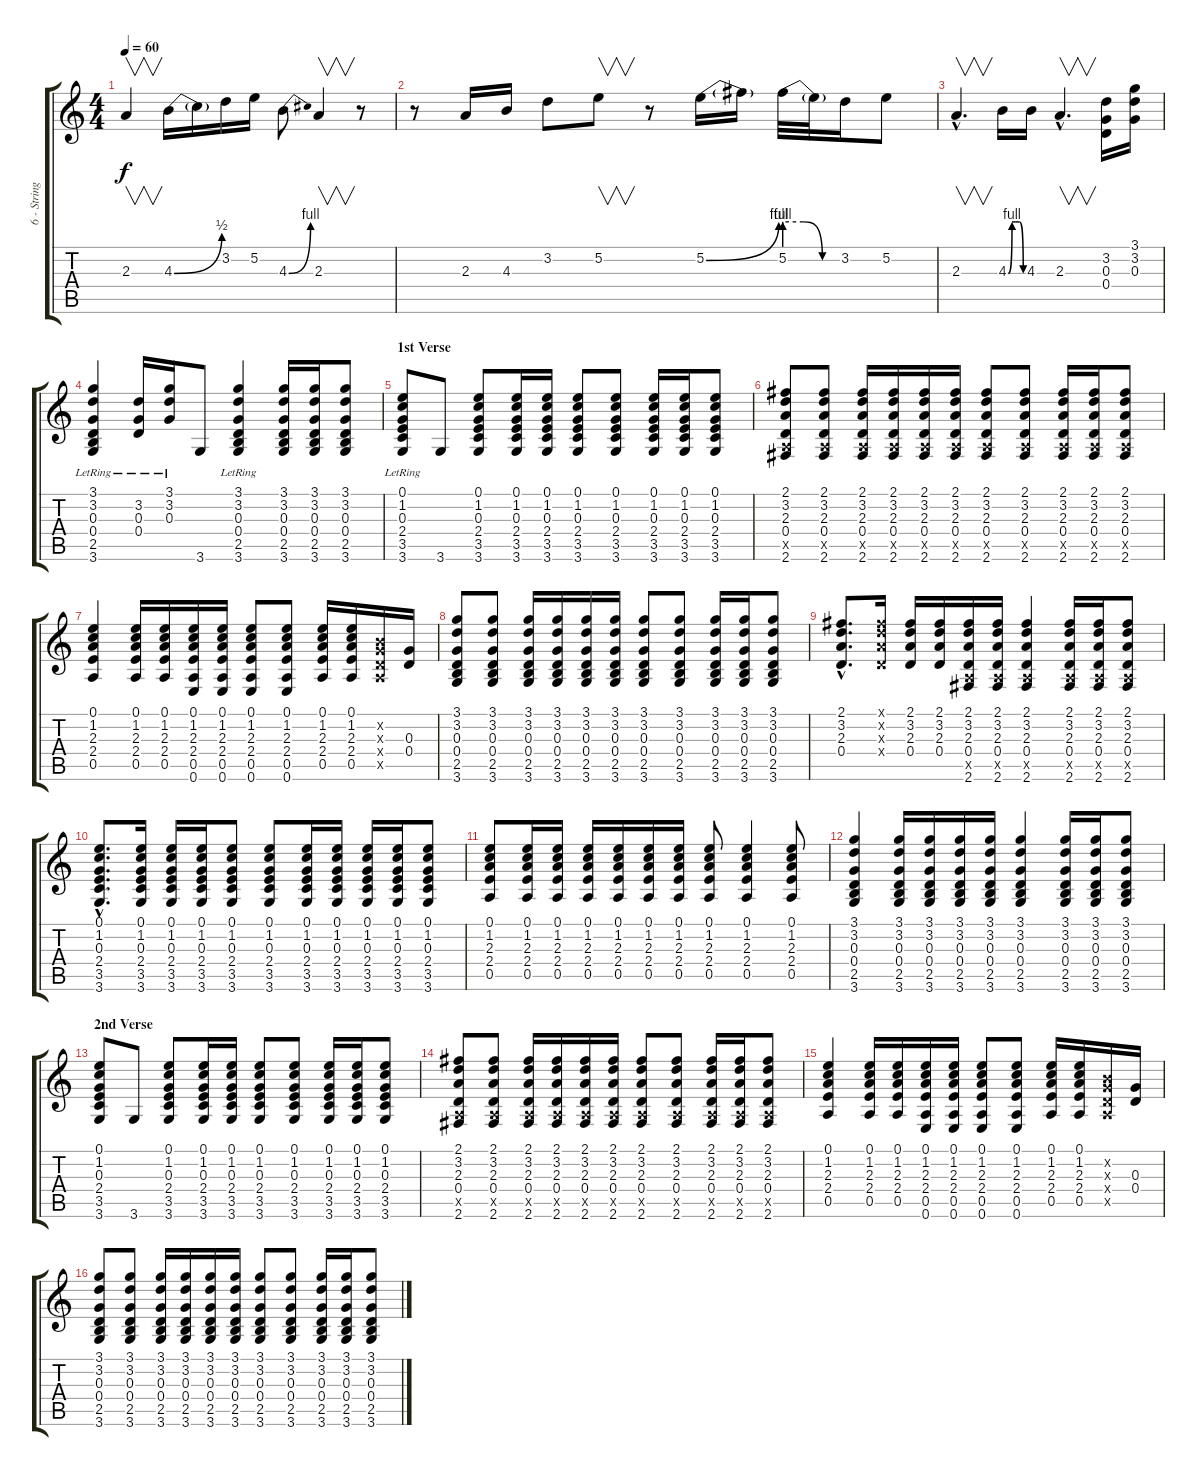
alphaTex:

\track ("6 - String Acoustic" "6 - String") {instrument acousticguitarsteel}
\staff {score tabs}
\tuning (E4 B3 G3 D3 A2 E2) {hide}
\ts (4 4)
\tempo 60
\clef g2
\ks c
2.3.4{v dy f} 4.3{be (bend 0 0 60 2)}.16 4.3{t}.16 3.2.16 5.2.16 4.3{be (bend 0 0 60 4)}.8 2.3.4{v} r.8 |
r.8 2.3.16 4.3.16 3.2.8 5.2.8{v} r.8 5.2{be (bend 0 0 60 4)}.16 5.2{t}.16 5.2{be (custom 0 4 20 4 40 0 60 0)}.32 5.2{t}.32 3.2.16 5.2.8 |
2.3{hac}.4{v d} 4.3{be (custom 0 0 15 4 30 4 45 4 60 0)}.16 4.3.16 2.3{hac}.4{v d} (3.2 0.3 0.4).16{volume 10} (3.1 3.2 0.3).16 |
(3.1{lr} 3.2{lr} 0.3{lr} 0.4{lr} 2.5{lr} 3.6{lr}).4 (3.2{lr} 0.3{lr} 0.4{lr}).16 (3.1{lr} 3.2{lr} 0.3{lr}).16 3.6.8 (3.1{lr} 3.2{lr} 0.3{lr} 0.4{lr} 2.5{lr} 3.6{lr}).4 (3.1 3.2 0.3 0.4 2.5 3.6).16 (3.1 3.2 0.3 0.4 2.5 3.6).16 (3.1 3.2 0.3 0.4 2.5 3.6).8 |
\section ("" "1st Verse")
(0.1{lr} 1.2{lr} 0.3{lr} 2.4{lr} 3.5{lr} 3.6).8 3.6.8 (0.1 1.2 0.3 2.4 3.5 3.6).8 (0.1 1.2 0.3 2.4 3.5 3.6).16 (0.1 1.2 0.3 2.4 3.5 3.6).16 (0.1 1.2 0.3 2.4 3.5 3.6).8 (0.1 1.2 0.3 2.4 3.5 3.6).8 (0.1 1.2 0.3 2.4 3.5 3.6).16 (0.1 1.2 0.3 2.4 3.5 3.6).16 (0.1 1.2 0.3 2.4 3.5 3.6).8 |
(2.1 3.2 2.3 0.4 0.5{x} 2.6).8 (2.1 3.2 2.3 0.4 0.5{x} 2.6).8 (2.1 3.2 2.3 0.4 0.5{x} 2.6).16 (2.1 3.2 2.3 0.4 0.5{x} 2.6).16 (2.1 3.2 2.3 0.4 0.5{x} 2.6).16 (2.1 3.2 2.3 0.4 0.5{x} 2.6).16 (2.1 3.2 2.3 0.4 0.5{x} 2.6).8 (2.1 3.2 2.3 0.4 0.5{x} 2.6).8 (2.1 3.2 2.3 0.4 0.5{x} 2.6).16 (2.1 3.2 2.3 0.4 0.5{x} 2.6).16 (2.1 3.2 2.3 0.4 0.5{x} 2.6).8 |
(0.1 1.2 2.3 2.4 0.5).4 (0.1 1.2 2.3 2.4 0.5).16 (0.1 1.2 2.3 2.4 0.5).16 (0.1 1.2 2.3 2.4 0.5 0.6).16 (0.1 1.2 2.3 2.4 0.5 0.6).16 (0.1 1.2 2.3 2.4 0.5 0.6).8 (0.1 1.2 2.3 2.4 0.5 0.6).8 (0.1 1.2 2.3 2.4 0.5).16 (0.1 1.2 2.3 2.4 0.5).16 (0.2{x} 0.3{x} 0.4{x} 0.5{x}).16 (0.3 0.4).16 |
(3.1 3.2 0.3 0.4 2.5 3.6).8 (3.1 3.2 0.3 0.4 2.5 3.6).8 (3.1 3.2 0.3 0.4 2.5 3.6).16 (3.1 3.2 0.3 0.4 2.5 3.6).16 (3.1 3.2 0.3 0.4 2.5 3.6).16 (3.1 3.2 0.3 0.4 2.5 3.6).16 (3.1 3.2 0.3 0.4 2.5 3.6).8 (3.1 3.2 0.3 0.4 2.5 3.6).8 (3.1 3.2 0.3 0.4 2.5 3.6).16 (3.1 3.2 0.3 0.4 2.5 3.6).16 (3.1 3.2 0.3 0.4 2.5 3.6).8 |
(2.1{hac} 3.2{hac} 2.3{hac} 0.4{hac}).8{d} (2.1{x} 3.2{x} 2.3{x} 0.4{x}).16 (2.1 3.2 2.3 0.4).16 (2.1 3.2 2.3 0.4).16 (2.1 3.2 2.3 0.4 0.5{x} 2.6).16 (2.1 3.2 2.3 0.4 0.5{x} 2.6).16 (2.1 3.2 2.3 0.4 0.5{x} 2.6).4 (2.1 3.2 2.3 0.4 0.5{x} 2.6).16 (2.1 3.2 2.3 0.4 0.5{x} 2.6).16 (2.1 3.2 2.3 0.4 0.5{x} 2.6).8 |
(0.1{hac} 1.2{hac} 0.3{hac} 2.4{hac} 3.5{hac} 3.6{hac}).8{d} (0.1 1.2 0.3 2.4 3.5 3.6).16 (0.1 1.2 0.3 2.4 3.5 3.6).16 (0.1 1.2 0.3 2.4 3.5 3.6).16 (0.1 1.2 0.3 2.4 3.5 3.6).8 (0.1 1.2 0.3 2.4 3.5 3.6).8 (0.1 1.2 0.3 2.4 3.5 3.6).16 (0.1 1.2 0.3 2.4 3.5 3.6).16 (0.1 1.2 0.3 2.4 3.5 3.6).16 (0.1 1.2 0.3 2.4 3.5 3.6).16 (0.1 1.2 0.3 2.4 3.5 3.6).8 |
(0.1 1.2 2.3 2.4 0.5).8 (0.1 1.2 2.3 2.4 0.5).16 (0.1 1.2 2.3 2.4 0.5).16 (0.1 1.2 2.3 2.4 0.5).16 (0.1 1.2 2.3 2.4 0.5).16 (0.1 1.2 2.3 2.4 0.5).16 (0.1 1.2 2.3 2.4 0.5).16 (0.1 1.2 2.3 2.4 0.5).8 (0.1 1.2 2.3 2.4 0.5).4 (0.1 1.2 2.3 2.4 0.5).8 |
(3.1 3.2 0.3 0.4 2.5 3.6).4 (3.1 3.2 0.3 0.4 2.5 3.6).16 (3.1 3.2 0.3 0.4 2.5 3.6).16 (3.1 3.2 0.3 0.4 2.5 3.6).16 (3.1 3.2 0.3 0.4 2.5 3.6).16 (3.1 3.2 0.3 0.4 2.5 3.6).4 (3.1 3.2 0.3 0.4 2.5 3.6).16 (3.1 3.2 0.3 0.4 2.5 3.6).16 (3.1 3.2 0.3 0.4 2.5 3.6).8 |
\section ("" "2nd Verse")
(0.1 1.2 0.3 2.4 3.5 3.6).8 3.6.8 (0.1 1.2 0.3 2.4 3.5 3.6).8 (0.1 1.2 0.3 2.4 3.5 3.6).16 (0.1 1.2 0.3 2.4 3.5 3.6).16 (0.1 1.2 0.3 2.4 3.5 3.6).8 (0.1 1.2 0.3 2.4 3.5 3.6).8 (0.1 1.2 0.3 2.4 3.5 3.6).16 (0.1 1.2 0.3 2.4 3.5 3.6).16 (0.1 1.2 0.3 2.4 3.5 3.6).8 |
(2.1 3.2 2.3 0.4 0.5{x} 2.6).8 (2.1 3.2 2.3 0.4 0.5{x} 2.6).8 (2.1 3.2 2.3 0.4 0.5{x} 2.6).16 (2.1 3.2 2.3 0.4 0.5{x} 2.6).16 (2.1 3.2 2.3 0.4 0.5{x} 2.6).16 (2.1 3.2 2.3 0.4 0.5{x} 2.6).16 (2.1 3.2 2.3 0.4 0.5{x} 2.6).8 (2.1 3.2 2.3 0.4 0.5{x} 2.6).8 (2.1 3.2 2.3 0.4 0.5{x} 2.6).16 (2.1 3.2 2.3 0.4 0.5{x} 2.6).16 (2.1 3.2 2.3 0.4 0.5{x} 2.6).8 |
(0.1 1.2 2.3 2.4 0.5).4 (0.1 1.2 2.3 2.4 0.5).16 (0.1 1.2 2.3 2.4 0.5).16 (0.1 1.2 2.3 2.4 0.5 0.6).16 (0.1 1.2 2.3 2.4 0.5 0.6).16 (0.1 1.2 2.3 2.4 0.5 0.6).8 (0.1 1.2 2.3 2.4 0.5 0.6).8 (0.1 1.2 2.3 2.4 0.5).16 (0.1 1.2 2.3 2.4 0.5).16 (0.2{x} 0.3{x} 0.4{x} 0.5{x}).16 (0.3 0.4).16 |
(3.1 3.2 0.3 0.4 2.5 3.6).8 (3.1 3.2 0.3 0.4 2.5 3.6).8 (3.1 3.2 0.3 0.4 2.5 3.6).16 (3.1 3.2 0.3 0.4 2.5 3.6).16 (3.1 3.2 0.3 0.4 2.5 3.6).16 (3.1 3.2 0.3 0.4 2.5 3.6).16 (3.1 3.2 0.3 0.4 2.5 3.6).8 (3.1 3.2 0.3 0.4 2.5 3.6).8 (3.1 3.2 0.3 0.4 2.5 3.6).16 (3.1 3.2 0.3 0.4 2.5 3.6).16 (3.1 3.2 0.3 0.4 2.5 3.6).8
